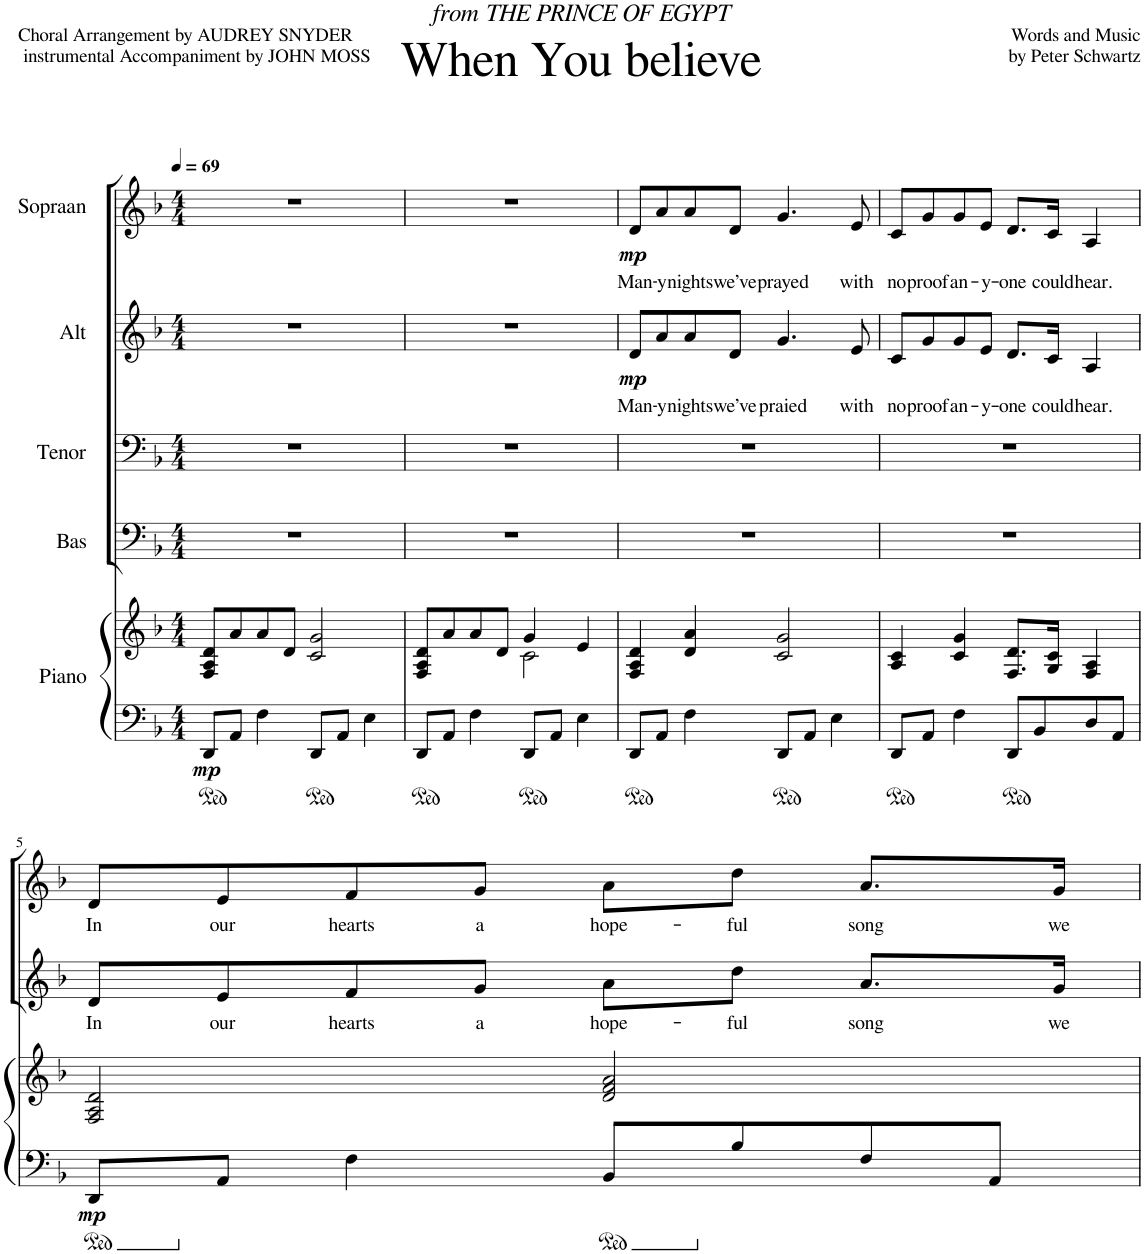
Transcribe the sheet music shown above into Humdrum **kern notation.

**kern	**kern	**dynam	**kern	**kern	**kern	**text	**dynam	**kern	**text	**dynam
*part5	*part5	*part5	*part4	*part3	*part2	*part2	*part2	*part1	*part1	*part1
*staff6	*staff5	*staff5/6	*staff4	*staff3	*staff2	*staff2	*staff2	*staff1	*staff1	*staff1
*I"Piano	*	*	*I"Bas	*I"Tenor	*I"Alt	*	*	*I"Sopraan	*	*
*I'Pno	*	*	*	*	*	*	*	*	*	*
*clefF4	*clefG2	*	*clefF4	*clefF4	*clefG2	*	*	*clefG2	*	*
*k[b-]	*k[b-]	*	*k[b-]	*k[b-]	*k[b-]	*	*	*k[b-]	*	*
*M4/4	*M4/4	*	*M4/4	*M4/4	*M4/4	*	*	*M4/4	*	*
*MM69	*MM69	*	*MM69	*MM69	*MM69	*	*	*MM69	*	*
=1	=1	=1	=1	=1	=1	=1	=1	=1	=1	=1
!	!	!LO:DY:b=2	!	!	!	!	!	!	!	!
8DD/L	8F/ 8A/ 8d/L	mp	1r	1r	1r	.	.	1r	.	.
8AA/J	8a/	.	.	.	.	.	.	.	.	.
4F\	8a/	.	.	.	.	.	.	.	.	.
.	8d/J	.	.	.	.	.	.	.	.	.
8DD/L	2c/ 2g/	.	.	.	.	.	.	.	.	.
8AA/J	.	.	.	.	.	.	.	.	.	.
4E\	.	.	.	.	.	.	.	.	.	.
=2	=2	=2	=2	=2	=2	=2	=2	=2	=2	=2
*	*^	*	*	*	*	*	*	*	*	*
8DD/L	8F/ 8A/ 8d/L	2ryy	.	1r	1r	1r	.	.	1r	.	.
8AA/J	8a/	.	.	.	.	.	.	.	.	.	.
4F\	8a/	.	.	.	.	.	.	.	.	.	.
.	8d/J	.	.	.	.	.	.	.	.	.	.
8DD/L	4g/	2c\	.	.	.	.	.	.	.	.	.
8AA/J	.	.	.	.	.	.	.	.	.	.	.
4E\	4e/	.	.	.	.	.	.	.	.	.	.
*	*v	*v	*	*	*	*	*	*	*	*	*
=3	=3	=3	=3	=3	=3	=3	=3	=3	=3	=3
!	!	!	!	!	!	!LO:LY:b	!LO:DY:b	!	!LO:LY:b	!LO:DY:b
8DD/L	4F/ 4A/ 4d/	.	1r	1r	8d/L	Man-	mp	8d/L	Man-	mp
!	!	!	!	!	!	!LO:LY:b	!	!	!LO:LY:b	!
8AA/J	.	.	.	.	8a/	-y	.	8a/	-y	.
!	!	!	!	!	!	!LO:LY:b	!	!	!LO:LY:b	!
4F\	4d/ 4a/	.	.	.	8a/	nights	.	8a/	nights	.
!	!	!	!	!	!	!LO:LY:b	!	!	!LO:LY:b	!
.	.	.	.	.	8d/J	we’ve	.	8d/J	we’ve	.
!	!	!	!	!	!	!LO:LY:b	!	!	!LO:LY:b	!
8DD/L	2c/ 2g/	.	.	.	4.g/	praied	.	4.g/	prayed	.
8AA/J	.	.	.	.	.	.	.	.	.	.
4E\	.	.	.	.	.	.	.	.	.	.
!	!	!	!	!	!	!LO:LY:b	!	!	!LO:LY:b	!
.	.	.	.	.	8e/	with	.	8e/	with	.
=4	=4	=4	=4	=4	=4	=4	=4	=4	=4	=4
!	!	!	!	!	!	!LO:LY:b	!	!	!LO:LY:b	!
8DD/L	4A/ 4c/	.	1r	1r	8c/L	no	.	8c/L	no	.
!	!	!	!	!	!	!LO:LY:b	!	!	!LO:LY:b	!
8AA/J	.	.	.	.	8g/	proof	.	8g/	proof	.
!	!	!	!	!	!	!LO:LY:b	!	!	!LO:LY:b	!
4F\	4c/ 4g/	.	.	.	8g/	an-	.	8g/	an-	.
!	!	!	!	!	!	!LO:LY:b	!	!	!LO:LY:b	!
.	.	.	.	.	8e/J	-y-	.	8e/J	-y-	.
!	!	!	!	!	!	!LO:LY:b	!	!	!LO:LY:b	!
8DD/L	8.F/ 8.d/L	.	.	.	8.d/L	-one	.	8.d/L	-one	.
8BB-/	.	.	.	.	.	.	.	.	.	.
!	!	!	!	!	!	!LO:LY:b	!	!	!LO:LY:b	!
.	16G/ 16c/Jk	.	.	.	16c/Jk	could	.	16c/Jk	could	.
!	!	!	!	!	!	!LO:LY:b	!	!	!LO:LY:b	!
8D/	4F/ 4A/	.	.	.	4A/	hear.	.	4A/	hear.	.
8AA/J	.	.	.	.	.	.	.	.	.	.
!!LO:LB:g=z
=5	=5	=5	=5	=5	=5	=5	=5	=5	=5	=5
!	!	!LO:DY:b=2	!	!	!	!LO:LY:b	!	!	!LO:LY:b	!
8DD/L	2F/ 2A/ 2d/	mp	1r	1r	8d/L	In	.	8d/L	In	.
!	!	!	!	!	!	!LO:LY:b	!	!	!LO:LY:b	!
8AA/J	.	.	.	.	8e/	our	.	8e/	our	.
!	!	!	!	!	!	!LO:LY:b	!	!	!LO:LY:b	!
4F\	.	.	.	.	8f/	hearts	.	8f/	hearts	.
!	!	!	!	!	!	!LO:LY:b	!	!	!LO:LY:b	!
.	.	.	.	.	8g/J	a	.	8g/J	a	.
!	!	!	!	!	!	!LO:LY:b	!	!	!LO:LY:b	!
8BB-/L	2d/ 2f/ 2a/	.	.	.	8a\L	hope-	.	8a\L	hope-	.
!	!	!	!	!	!	!LO:LY:b	!	!	!LO:LY:b	!
8B-/	.	.	.	.	8dd\J	-ful	.	8dd\J	-ful	.
!	!	!	!	!	!	!LO:LY:b	!	!	!LO:LY:b	!
8F/	.	.	.	.	8.a/L	song	.	8.a/L	song	.
8AA/J	.	.	.	.	.	.	.	.	.	.
!	!	!	!	!	!	!LO:LY:b	!	!	!LO:LY:b	!
.	.	.	.	.	16g/Jk	we	.	16g/Jk	we	.
=	=	=	=	=	=	=	=	=	=	=
*-	*-	*-	*-	*-	*-	*-	*-	*-	*-	*-
